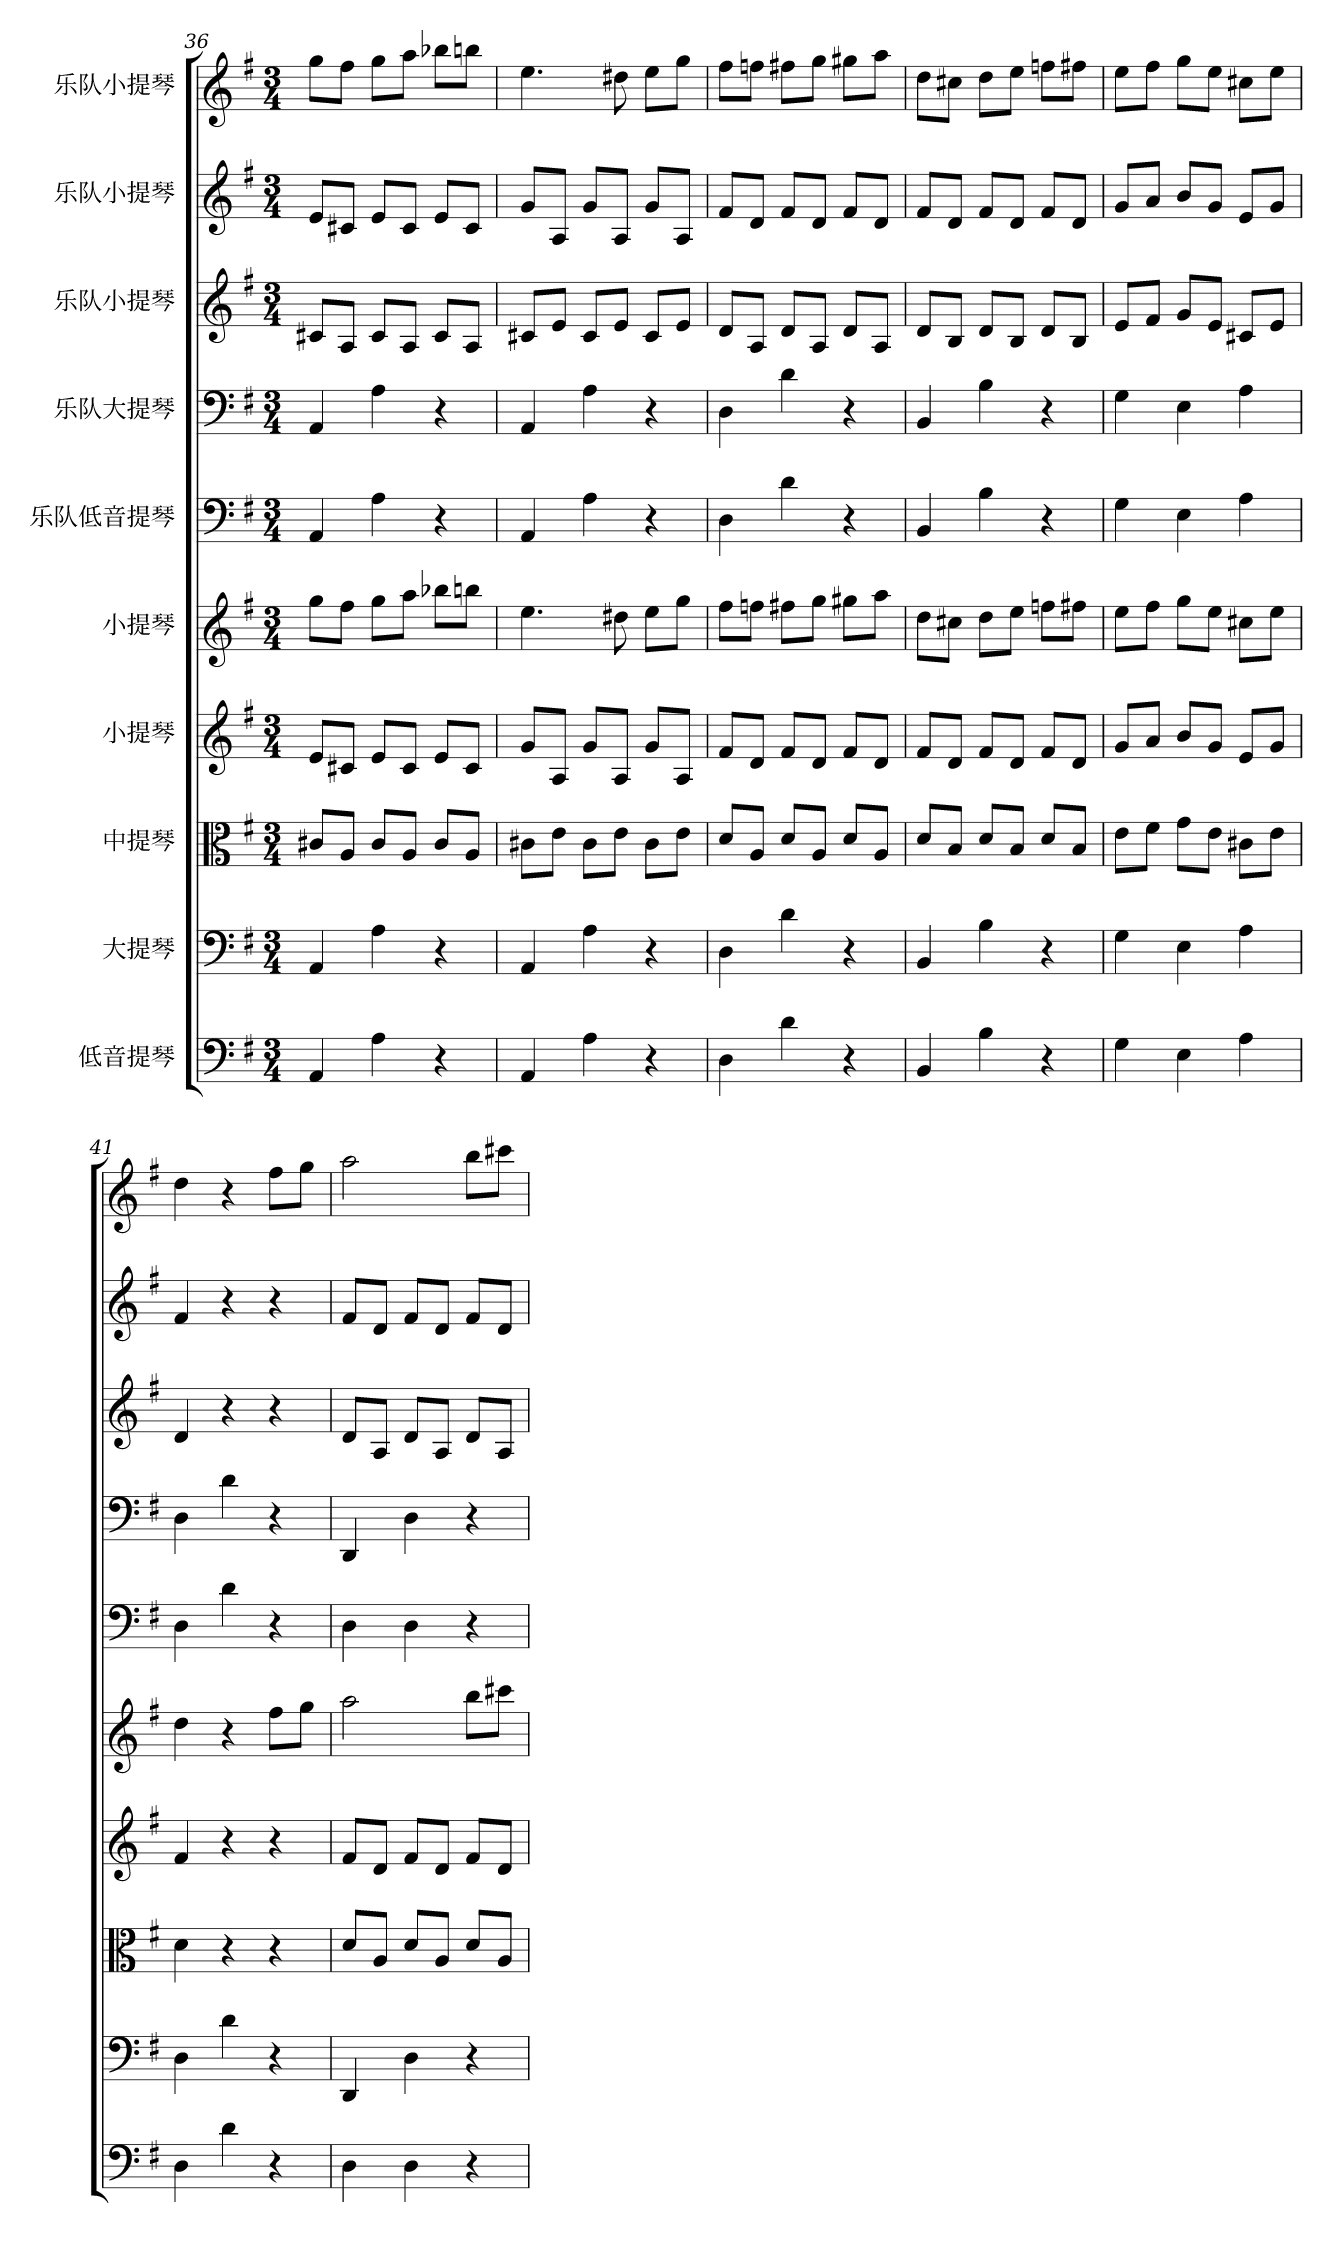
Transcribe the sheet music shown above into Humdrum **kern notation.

**kern	**kern	**kern	**kern	**kern	**kern	**kern	**kern	**kern	**kern
*part10	*part9	*part8	*part7	*part6	*part5	*part4	*part3	*part2	*part1
*staff10	*staff9	*staff8	*staff7	*staff6	*staff5	*staff4	*staff3	*staff2	*staff1
*I"低音提琴	*I"大提琴	*I"中提琴	*I"小提琴	*I"小提琴	*I"乐队低音提琴	*I"乐队大提琴	*I"乐队小提琴	*I"乐队小提琴	*I"乐队小提琴
*clefF4	*clefF4	*clefC3	*clefG2	*clefG2	*clefF4	*clefF4	*clefG2	*clefG2	*clefG2
*ITrd7c12	*	*	*	*	*ITrd7c12	*	*	*	*
*k[f#]	*k[f#]	*k[f#]	*k[f#]	*k[f#]	*k[f#]	*k[f#]	*k[f#]	*k[f#]	*k[f#]
*M3/4	*M3/4	*M3/4	*M3/4	*M3/4	*M3/4	*M3/4	*M3/4	*M3/4	*M3/4
=36	=36	=36	=36	=36	=36	=36	=36	=36	=36
4AAA/	4AA/	8c#X/L	8e/L	8gg\L	4AAA/	4AA/	8c#X/L	8e/L	8gg\L
.	.	8A/J	8c#X/J	8ff#\J	.	.	8A/J	8c#X/J	8ff#\J
4AA\	4A\	8c#/L	8e/L	8gg\L	4AA\	4A\	8c#/L	8e/L	8gg\L
.	.	8A/J	8c#/J	8aa\J	.	.	8A/J	8c#/J	8aa\J
4r	4r	8c#/L	8e/L	8bb-X\L	4r	4r	8c#/L	8e/L	8bb-X\L
.	.	8A/J	8c#/J	8bbn\J	.	.	8A/J	8c#/J	8bbn\J
=37	=37	=37	=37	=37	=37	=37	=37	=37	=37
4AAA/	4AA/	8c#X\L	8g/L	4.ee\	4AAA/	4AA/	8c#X/L	8g/L	4.ee\
.	.	8e\J	8A/J	.	.	.	8e/J	8A/J	.
4AA\	4A\	8c#\L	8g/L	.	4AA\	4A\	8c#/L	8g/L	.
.	.	8e\J	8A/J	8dd#X\	.	.	8e/J	8A/J	8dd#X\
4r	4r	8c#\L	8g/L	8ee\L	4r	4r	8c#/L	8g/L	8ee\L
.	.	8e\J	8A/J	8gg\J	.	.	8e/J	8A/J	8gg\J
!!LO:PB:g=z
=38	=38	=38	=38	=38	=38	=38	=38	=38	=38
4DD\	4D\	8d/L	8f#/L	8ff#\L	4DD\	4D\	8d/L	8f#/L	8ff#\L
.	.	8A/J	8d/J	8ffn\J	.	.	8A/J	8d/J	8ffn\J
4D\	4d\	8d/L	8f#/L	8ff#X\L	4D\	4d\	8d/L	8f#/L	8ff#X\L
.	.	8A/J	8d/J	8gg\J	.	.	8A/J	8d/J	8gg\J
4r	4r	8d/L	8f#/L	8gg#X\L	4r	4r	8d/L	8f#/L	8gg#X\L
.	.	8A/J	8d/J	8aa\J	.	.	8A/J	8d/J	8aa\J
=39	=39	=39	=39	=39	=39	=39	=39	=39	=39
4BBB/	4BB/	8d/L	8f#/L	8dd\L	4BBB/	4BB/	8d/L	8f#/L	8dd\L
.	.	8B/J	8d/J	8cc#X\J	.	.	8B/J	8d/J	8cc#X\J
4BB\	4B\	8d/L	8f#/L	8dd\L	4BB\	4B\	8d/L	8f#/L	8dd\L
.	.	8B/J	8d/J	8ee\J	.	.	8B/J	8d/J	8ee\J
4r	4r	8d/L	8f#/L	8ffn\L	4r	4r	8d/L	8f#/L	8ffn\L
.	.	8B/J	8d/J	8ff#X\J	.	.	8B/J	8d/J	8ff#X\J
=40	=40	=40	=40	=40	=40	=40	=40	=40	=40
4GG\	4G\	8e\L	8g/L	8ee\L	4GG\	4G\	8e/L	8g/L	8ee\L
.	.	8f#\J	8a/J	8ff#\J	.	.	8f#/J	8a/J	8ff#\J
4EE\	4E\	8g\L	8b/L	8gg\L	4EE\	4E\	8g/L	8b/L	8gg\L
.	.	8e\J	8g/J	8ee\J	.	.	8e/J	8g/J	8ee\J
4AA\	4A\	8c#X\L	8e/L	8cc#X\L	4AA\	4A\	8c#X/L	8e/L	8cc#X\L
.	.	8e\J	8g/J	8ee\J	.	.	8e/J	8g/J	8ee\J
=41	=41	=41	=41	=41	=41	=41	=41	=41	=41
4DD\	4D\	4d\	4f#/	4dd\	4DD\	4D\	4d/	4f#/	4dd\
4D\	4d\	4r	4r	4r	4D\	4d\	4r	4r	4r
4r	4r	4r	4r	8ff#\L	4r	4r	4r	4r	8ff#\L
.	.	.	.	8gg\J	.	.	.	.	8gg\J
=42	=42	=42	=42	=42	=42	=42	=42	=42	=42
4DD\	4DD/	8d/L	8f#/L	2aa\	4DD\	4DD/	8d/L	8f#/L	2aa\
.	.	8A/J	8d/J	.	.	.	8A/J	8d/J	.
4DD\	4D\	8d/L	8f#/L	.	4DD\	4D\	8d/L	8f#/L	.
.	.	8A/J	8d/J	.	.	.	8A/J	8d/J	.
4r	4r	8d/L	8f#/L	8bb\L	4r	4r	8d/L	8f#/L	8bb\L
.	.	8A/J	8d/J	8ccc#X\J	.	.	8A/J	8d/J	8ccc#X\J
=	=	=	=	=	=	=	=	=	=
*-	*-	*-	*-	*-	*-	*-	*-	*-	*-
